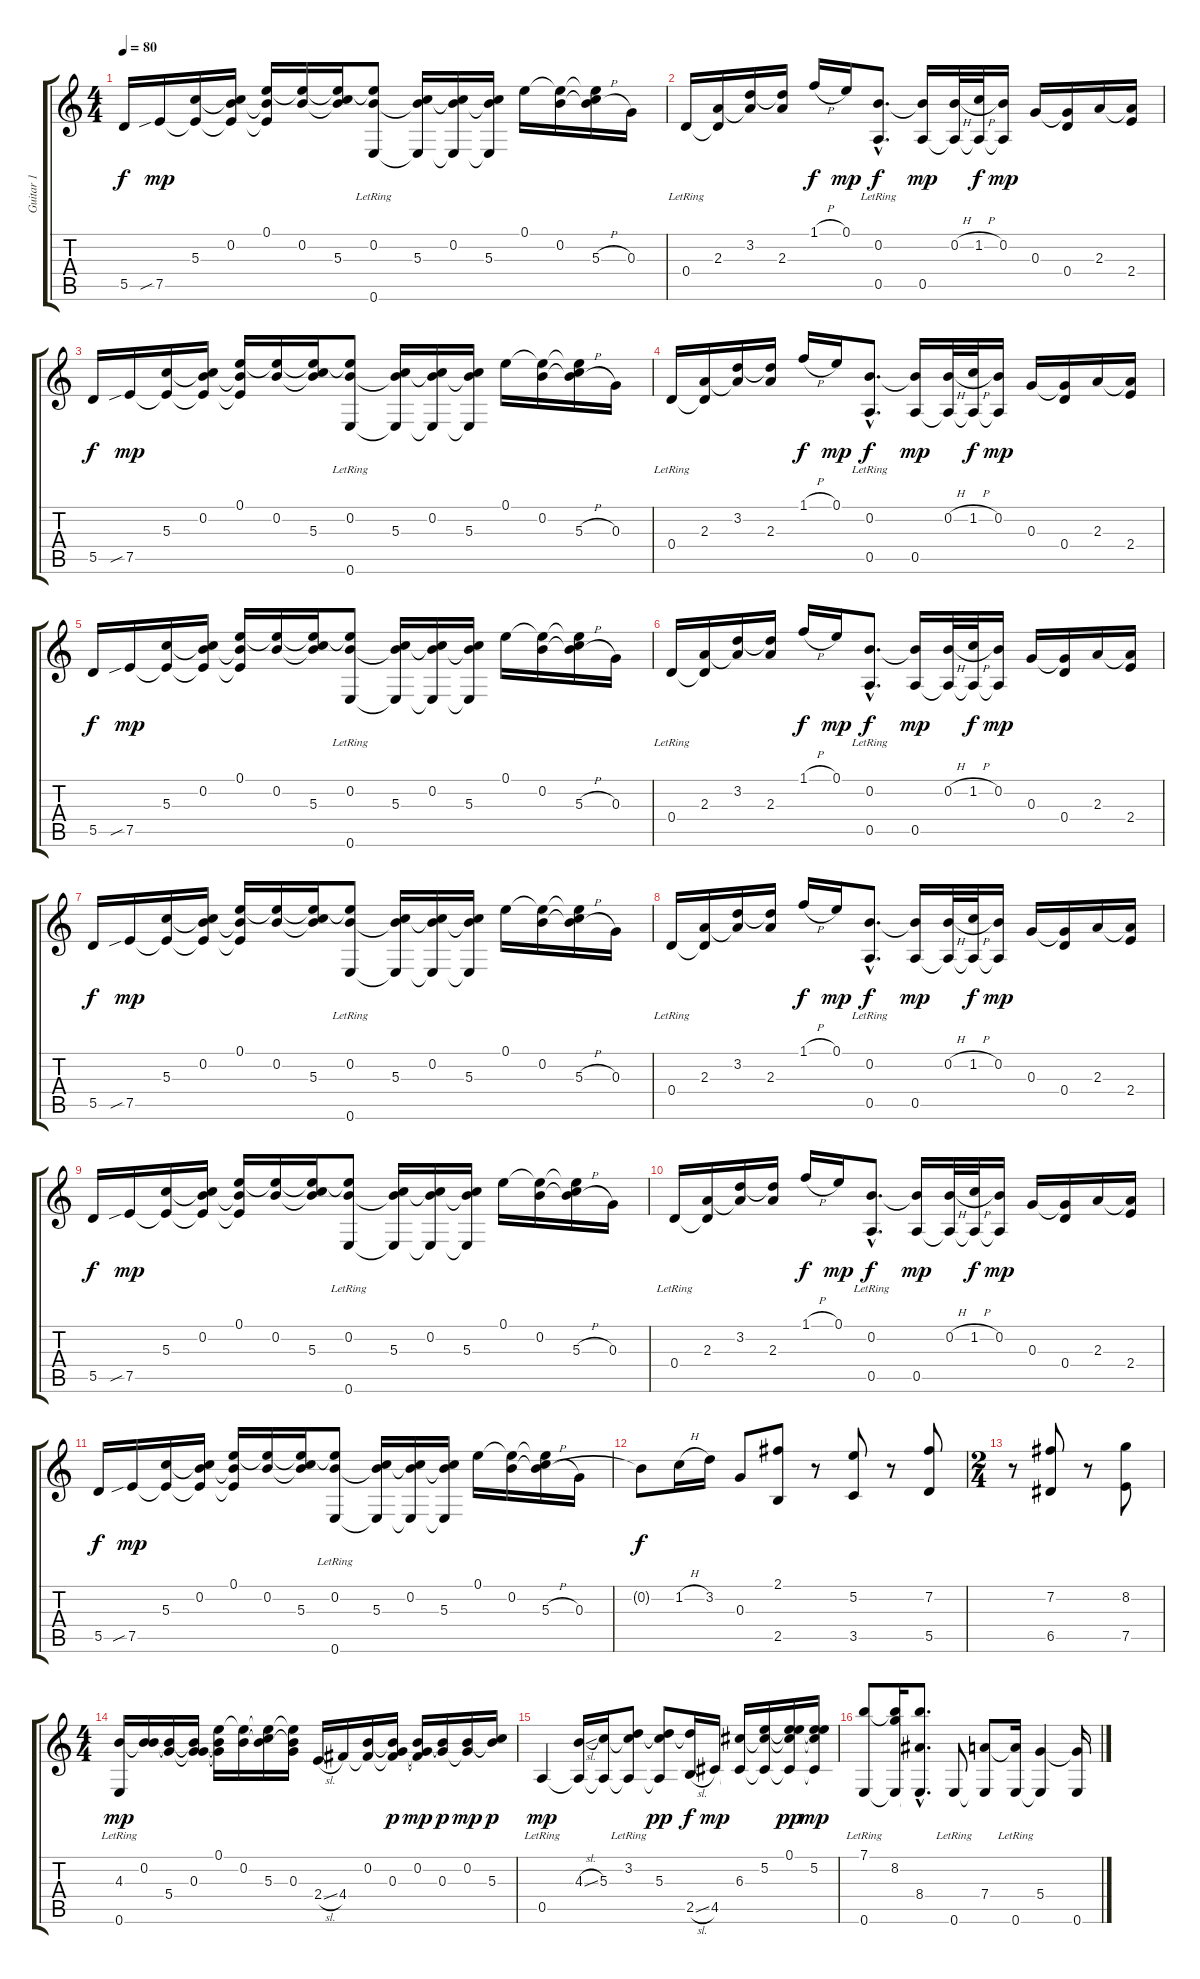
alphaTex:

\track ("Guitar 1" "Guitar 1") {instrument acousticguitarnylon}
\staff {score tabs}
\tuning (E4 B3 G3 D3 A2 E2) {hide}
\ts (4 4)
\tempo 80
\clef g2
\ks c
5.5.16{dy f} 7.5{sib}.16{dy mp} (5.3 7.5{t}).16 (0.2 5.3{t} 7.5{t}).16 (0.1 0.2{t} 7.5{t}).16 (0.1{t} 0.2).16 (0.1{t} 0.2{t} 5.3).16 (0.1{t} 0.2{lr} 0.6{lr}).8 (0.2{t} 5.3 0.6{t}).16 (0.2 5.3{t} 0.6{t}).16 (0.2{t} 5.3 0.6{t}).16 0.1.16 (0.1{t} 0.2).16 (0.1{t} 0.2{t} 5.3{h}).16 0.3.16 |
0.4{lr}.16 (2.3 0.4{t}).16 (3.2 2.3{t}).16 (3.2{t} 2.3).16 1.1{h}.16{dy f} 0.1.16{dy mp} (0.2{hac lr} 0.5{hac lr}).8{d dy f} (0.2{t} 0.5).16{dy mp} (0.2{h} 0.5{t}).32 (1.2{h} 0.5{t}).32{dy f} (0.2 0.5{t}).16{dy mp} 0.3.16 (0.3{t} 0.4).16 2.3.16 (2.3{t} 2.4).16 |
5.5.16{dy f} 7.5{sib}.16{dy mp} (5.3 7.5{t}).16 (0.2 5.3{t} 7.5{t}).16 (0.1 0.2{t} 7.5{t}).16 (0.1{t} 0.2).16 (0.1{t} 0.2{t} 5.3).16 (0.1{t} 0.2{lr} 0.6{lr}).8 (0.2{t} 5.3 0.6{t}).16 (0.2 5.3{t} 0.6{t}).16 (0.2{t} 5.3 0.6{t}).16 0.1.16 (0.1{t} 0.2).16 (0.1{t} 0.2{t} 5.3{h}).16 0.3.16 |
0.4{lr}.16 (2.3 0.4{t}).16 (3.2 2.3{t}).16 (3.2{t} 2.3).16 1.1{h}.16{dy f} 0.1.16{dy mp} (0.2{hac lr} 0.5{hac lr}).8{d dy f} (0.2{t} 0.5).16{dy mp} (0.2{h} 0.5{t}).32 (1.2{h} 0.5{t}).32{dy f} (0.2 0.5{t}).16{dy mp} 0.3.16 (0.3{t} 0.4).16 2.3.16 (2.3{t} 2.4).16 |
5.5.16{dy f} 7.5{sib}.16{dy mp} (5.3 7.5{t}).16 (0.2 5.3{t} 7.5{t}).16 (0.1 0.2{t} 7.5{t}).16 (0.1{t} 0.2).16 (0.1{t} 0.2{t} 5.3).16 (0.1{t} 0.2{lr} 0.6{lr}).8 (0.2{t} 5.3 0.6{t}).16 (0.2 5.3{t} 0.6{t}).16 (0.2{t} 5.3 0.6{t}).16 0.1.16 (0.1{t} 0.2).16 (0.1{t} 0.2{t} 5.3{h}).16 0.3.16 |
0.4{lr}.16 (2.3 0.4{t}).16 (3.2 2.3{t}).16 (3.2{t} 2.3).16 1.1{h}.16{dy f} 0.1.16{dy mp} (0.2{hac lr} 0.5{hac lr}).8{d dy f} (0.2{t} 0.5).16{dy mp} (0.2{h} 0.5{t}).32 (1.2{h} 0.5{t}).32{dy f} (0.2 0.5{t}).16{dy mp} 0.3.16 (0.3{t} 0.4).16 2.3.16 (2.3{t} 2.4).16 |
5.5.16{dy f} 7.5{sib}.16{dy mp} (5.3 7.5{t}).16 (0.2 5.3{t} 7.5{t}).16 (0.1 0.2{t} 7.5{t}).16 (0.1{t} 0.2).16 (0.1{t} 0.2{t} 5.3).16 (0.1{t} 0.2{lr} 0.6{lr}).8 (0.2{t} 5.3 0.6{t}).16 (0.2 5.3{t} 0.6{t}).16 (0.2{t} 5.3 0.6{t}).16 0.1.16 (0.1{t} 0.2).16 (0.1{t} 0.2{t} 5.3{h}).16 0.3.16 |
0.4{lr}.16 (2.3 0.4{t}).16 (3.2 2.3{t}).16 (3.2{t} 2.3).16 1.1{h}.16{dy f} 0.1.16{dy mp} (0.2{hac lr} 0.5{hac lr}).8{d dy f} (0.2{t} 0.5).16{dy mp} (0.2{h} 0.5{t}).32 (1.2{h} 0.5{t}).32{dy f} (0.2 0.5{t}).16{dy mp} 0.3.16 (0.3{t} 0.4).16 2.3.16 (2.3{t} 2.4).16 |
5.5.16{dy f} 7.5{sib}.16{dy mp} (5.3 7.5{t}).16 (0.2 5.3{t} 7.5{t}).16 (0.1 0.2{t} 7.5{t}).16 (0.1{t} 0.2).16 (0.1{t} 0.2{t} 5.3).16 (0.1{t} 0.2{lr} 0.6{lr}).8 (0.2{t} 5.3 0.6{t}).16 (0.2 5.3{t} 0.6{t}).16 (0.2{t} 5.3 0.6{t}).16 0.1.16 (0.1{t} 0.2).16 (0.1{t} 0.2{t} 5.3{h}).16 0.3.16 |
0.4{lr}.16 (2.3 0.4{t}).16 (3.2 2.3{t}).16 (3.2{t} 2.3).16 1.1{h}.16{dy f} 0.1.16{dy mp} (0.2{hac lr} 0.5{hac lr}).8{d dy f} (0.2{t} 0.5).16{dy mp} (0.2{h} 0.5{t}).32 (1.2{h} 0.5{t}).32{dy f} (0.2 0.5{t}).16{dy mp} 0.3.16 (0.3{t} 0.4).16 2.3.16 (2.3{t} 2.4).16 |
5.5.16{dy f} 7.5{sib}.16{dy mp} (5.3 7.5{t}).16 (0.2 5.3{t} 7.5{t}).16 (0.1 0.2{t} 7.5{t}).16 (0.1{t} 0.2).16 (0.1{t} 0.2{t} 5.3).16 (0.1{t} 0.2{lr} 0.6{lr}).8 (0.2{t} 5.3 0.6{t}).16 (0.2 5.3{t} 0.6{t}).16 (0.2{t} 5.3 0.6{t}).16 0.1.16 (0.1{t} 0.2).16 (0.1{t} 0.2{t} 5.3{h}).16 0.3.16 |
0.2{t}.8{dy f} 1.2{h}.16 3.2.16 0.3.8 (2.1 2.5).8 r.8 (5.2 3.5).8 r.8 (7.2 5.5).8 |
\ts (2 4)
r.8 (7.2 6.5).8 r.8 (8.2 7.5).8 |
\ts (4 4)
(4.3 0.6{lr}).16{dy mp} (0.2 4.3{t}).16 (0.2{t} 5.4).16 (0.2{t} 0.3 5.4{t}).16 (0.1 0.2{t} 0.3{t}).16 (0.1{t} 0.2).16 (0.1{t} 0.2{t} 5.3).16 (0.1{t} 0.2{t} 0.3).16 2.4{sl}.16 4.4.16 (0.2 4.4{t}).16 (0.2{t} 0.3 4.4{t}).16{dy p} (0.2 0.3{t} 4.4{t}).16{dy mp} (0.2{t} 0.3).16{dy p} (0.2 0.3{t}).16{dy mp} (0.2{t} 5.3).16{dy p} |
0.5{lr}.4{dy mp} (4.3{sl} 0.5{t}).16 (5.3 0.5{t}).16 (3.2{lr} 5.3{t} 0.5{t}).8 (3.2{t} 5.3 0.5{t}).8{dy pp} (3.2{t} 2.5{sl}).16{dy f} 4.5.16{dy mp} (6.3 4.5{t}).16 (5.2 6.3{t} 4.5{t}).16 (0.1 5.2{t} 6.3{t} 4.5{t}).16{dy pp} (0.1{t} 5.2 6.3{t} 4.5{t}).16{dy mp} |
(7.1 0.6{lr}).8 (7.1{t} 8.2 0.6{t}).16 (7.1{hac t} 8.4{hac} 0.6{hac t}).8{d} 0.6{lr}.8 (7.4 0.6{t}).8 (7.4{t} 0.6{lr}).16 (5.4 0.6{t}).4 (5.4{t} 0.6).16
